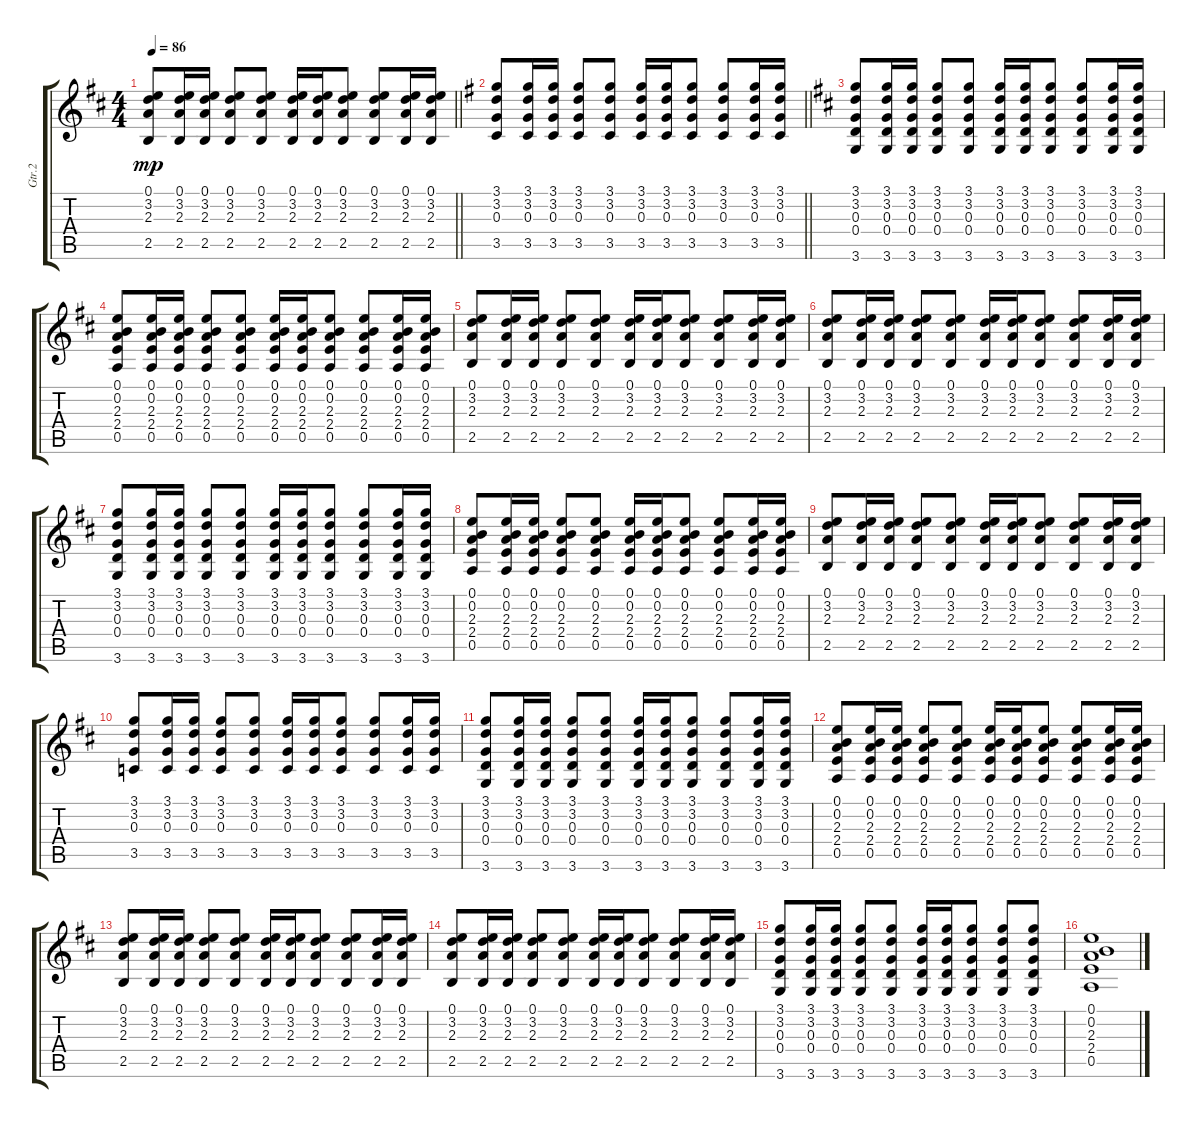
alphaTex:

\track ("Gtr.2" "Gtr.2") {instrument electricguitarclean}
\staff {score tabs}
\tuning (E4 B3 G3 D3 A2 E2) {hide}
\ts (4 4)
\tempo 86
\clef g2
\barLineRight lightlight
\ks d
(0.1 3.2 2.3 2.5).8{dy mp} (0.1 3.2 2.3 2.5).16 (0.1 3.2 2.3 2.5).16 (0.1 3.2 2.3 2.5).8 (0.1 3.2 2.3 2.5).8 (0.1 3.2 2.3 2.5).16 (0.1 3.2 2.3 2.5).16 (0.1 3.2 2.3 2.5).8 (0.1 3.2 2.3 2.5).8 (0.1 3.2 2.3 2.5).16 (0.1 3.2 2.3 2.5).16 |
\barLineRight lightlight
\ks g
(3.1 3.2 0.3 3.5).8 (3.1 3.2 0.3 3.5).16 (3.1 3.2 0.3 3.5).16 (3.1 3.2 0.3 3.5).8 (3.1 3.2 0.3 3.5).8 (3.1 3.2 0.3 3.5).16 (3.1 3.2 0.3 3.5).16 (3.1 3.2 0.3 3.5).8 (3.1 3.2 0.3 3.5).8 (3.1 3.2 0.3 3.5).16 (3.1 3.2 0.3 3.5).16 |
\ks d
(3.1 3.2 0.3 0.4 3.6).8 (3.1 3.2 0.3 0.4 3.6).16 (3.1 3.2 0.3 0.4 3.6).16 (3.1 3.2 0.3 0.4 3.6).8 (3.1 3.2 0.3 0.4 3.6).8 (3.1 3.2 0.3 0.4 3.6).16 (3.1 3.2 0.3 0.4 3.6).16 (3.1 3.2 0.3 0.4 3.6).8 (3.1 3.2 0.3 0.4 3.6).8 (3.1 3.2 0.3 0.4 3.6).16 (3.1 3.2 0.3 0.4 3.6).16 |
(0.1 0.2 2.3 2.4 0.5).8 (0.1 0.2 2.3 2.4 0.5).16 (0.1 0.2 2.3 2.4 0.5).16 (0.1 0.2 2.3 2.4 0.5).8 (0.1 0.2 2.3 2.4 0.5).8 (0.1 0.2 2.3 2.4 0.5).16 (0.1 0.2 2.3 2.4 0.5).16 (0.1 0.2 2.3 2.4 0.5).8 (0.1 0.2 2.3 2.4 0.5).8 (0.1 0.2 2.3 2.4 0.5).16 (0.1 0.2 2.3 2.4 0.5).16 |
(0.1 3.2 2.3 2.5).8 (0.1 3.2 2.3 2.5).16 (0.1 3.2 2.3 2.5).16 (0.1 3.2 2.3 2.5).8 (0.1 3.2 2.3 2.5).8 (0.1 3.2 2.3 2.5).16 (0.1 3.2 2.3 2.5).16 (0.1 3.2 2.3 2.5).8 (0.1 3.2 2.3 2.5).8 (0.1 3.2 2.3 2.5).16 (0.1 3.2 2.3 2.5).16 |
(0.1 3.2 2.3 2.5).8 (0.1 3.2 2.3 2.5).16 (0.1 3.2 2.3 2.5).16 (0.1 3.2 2.3 2.5).8 (0.1 3.2 2.3 2.5).8 (0.1 3.2 2.3 2.5).16 (0.1 3.2 2.3 2.5).16 (0.1 3.2 2.3 2.5).8 (0.1 3.2 2.3 2.5).8 (0.1 3.2 2.3 2.5).16 (0.1 3.2 2.3 2.5).16 |
(3.1 3.2 0.3 0.4 3.6).8 (3.1 3.2 0.3 0.4 3.6).16 (3.1 3.2 0.3 0.4 3.6).16 (3.1 3.2 0.3 0.4 3.6).8 (3.1 3.2 0.3 0.4 3.6).8 (3.1 3.2 0.3 0.4 3.6).16 (3.1 3.2 0.3 0.4 3.6).16 (3.1 3.2 0.3 0.4 3.6).8 (3.1 3.2 0.3 0.4 3.6).8 (3.1 3.2 0.3 0.4 3.6).16 (3.1 3.2 0.3 0.4 3.6).16 |
(0.1 0.2 2.3 2.4 0.5).8 (0.1 0.2 2.3 2.4 0.5).16 (0.1 0.2 2.3 2.4 0.5).16 (0.1 0.2 2.3 2.4 0.5).8 (0.1 0.2 2.3 2.4 0.5).8 (0.1 0.2 2.3 2.4 0.5).16 (0.1 0.2 2.3 2.4 0.5).16 (0.1 0.2 2.3 2.4 0.5).8 (0.1 0.2 2.3 2.4 0.5).8 (0.1 0.2 2.3 2.4 0.5).16 (0.1 0.2 2.3 2.4 0.5).16 |
(0.1 3.2 2.3 2.5).8 (0.1 3.2 2.3 2.5).16 (0.1 3.2 2.3 2.5).16 (0.1 3.2 2.3 2.5).8 (0.1 3.2 2.3 2.5).8 (0.1 3.2 2.3 2.5).16 (0.1 3.2 2.3 2.5).16 (0.1 3.2 2.3 2.5).8 (0.1 3.2 2.3 2.5).8 (0.1 3.2 2.3 2.5).16 (0.1 3.2 2.3 2.5).16 |
(3.1 3.2 0.3 3.5).8 (3.1 3.2 0.3 3.5).16 (3.1 3.2 0.3 3.5).16 (3.1 3.2 0.3 3.5).8 (3.1 3.2 0.3 3.5).8 (3.1 3.2 0.3 3.5).16 (3.1 3.2 0.3 3.5).16 (3.1 3.2 0.3 3.5).8 (3.1 3.2 0.3 3.5).8 (3.1 3.2 0.3 3.5).16 (3.1 3.2 0.3 3.5).16 |
(3.1 3.2 0.3 0.4 3.6).8 (3.1 3.2 0.3 0.4 3.6).16 (3.1 3.2 0.3 0.4 3.6).16 (3.1 3.2 0.3 0.4 3.6).8 (3.1 3.2 0.3 0.4 3.6).8 (3.1 3.2 0.3 0.4 3.6).16 (3.1 3.2 0.3 0.4 3.6).16 (3.1 3.2 0.3 0.4 3.6).8 (3.1 3.2 0.3 0.4 3.6).8 (3.1 3.2 0.3 0.4 3.6).16 (3.1 3.2 0.3 0.4 3.6).16 |
(0.1 0.2 2.3 2.4 0.5).8 (0.1 0.2 2.3 2.4 0.5).16 (0.1 0.2 2.3 2.4 0.5).16 (0.1 0.2 2.3 2.4 0.5).8 (0.1 0.2 2.3 2.4 0.5).8 (0.1 0.2 2.3 2.4 0.5).16 (0.1 0.2 2.3 2.4 0.5).16 (0.1 0.2 2.3 2.4 0.5).8 (0.1 0.2 2.3 2.4 0.5).8 (0.1 0.2 2.3 2.4 0.5).16 (0.1 0.2 2.3 2.4 0.5).16 |
(0.1 3.2 2.3 2.5).8 (0.1 3.2 2.3 2.5).16 (0.1 3.2 2.3 2.5).16 (0.1 3.2 2.3 2.5).8 (0.1 3.2 2.3 2.5).8 (0.1 3.2 2.3 2.5).16 (0.1 3.2 2.3 2.5).16 (0.1 3.2 2.3 2.5).8 (0.1 3.2 2.3 2.5).8 (0.1 3.2 2.3 2.5).16 (0.1 3.2 2.3 2.5).16 |
(0.1 3.2 2.3 2.5).8 (0.1 3.2 2.3 2.5).16 (0.1 3.2 2.3 2.5).16 (0.1 3.2 2.3 2.5).8 (0.1 3.2 2.3 2.5).8 (0.1 3.2 2.3 2.5).16 (0.1 3.2 2.3 2.5).16 (0.1 3.2 2.3 2.5).8 (0.1 3.2 2.3 2.5).8 (0.1 3.2 2.3 2.5).16 (0.1 3.2 2.3 2.5).16 |
(3.1 3.2 0.3 0.4 3.6).8 (3.1 3.2 0.3 0.4 3.6).16 (3.1 3.2 0.3 0.4 3.6).16 (3.1 3.2 0.3 0.4 3.6).8 (3.1 3.2 0.3 0.4 3.6).8 (3.1 3.2 0.3 0.4 3.6).16 (3.1 3.2 0.3 0.4 3.6).16 (3.1 3.2 0.3 0.4 3.6).8 (3.1 3.2 0.3 0.4 3.6).8 (3.1 3.2 0.3 0.4 3.6).8 |
(0.1 0.2 2.3 2.4 0.5).1
